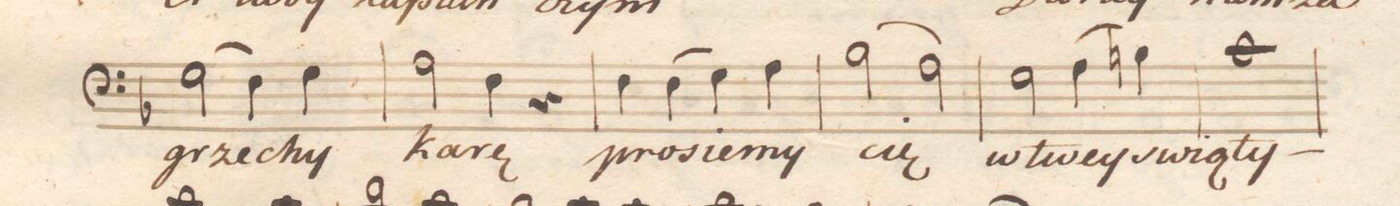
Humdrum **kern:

**kern	**text	**dynam
*I"Baſso.	*	*
*clefF4	*	*
*k[b-]	*	*
*met(c|)	*	*
*M2/2	*	*
(2G\	grze-	.
4F\)	.	.
4G\	-chy	.
=36	=36	=36
2A\	ka-	.
4F\	-rę	.
4r	.	.
=37	=37	=37
4F\	pro-	.
(4F\	-sie-	.
4G\)	.	.
4A\	-my	.
=38	=38	=38
(2B-\	cię	.
2A\)	.	.
=39	=39	=39
2G\	w_twey	.
(4A\	swią-	.
4Bn\)	.	.
=40	=40	=40
1c\	-ty-	.
=41	=41	=41
*-	*-	*-
